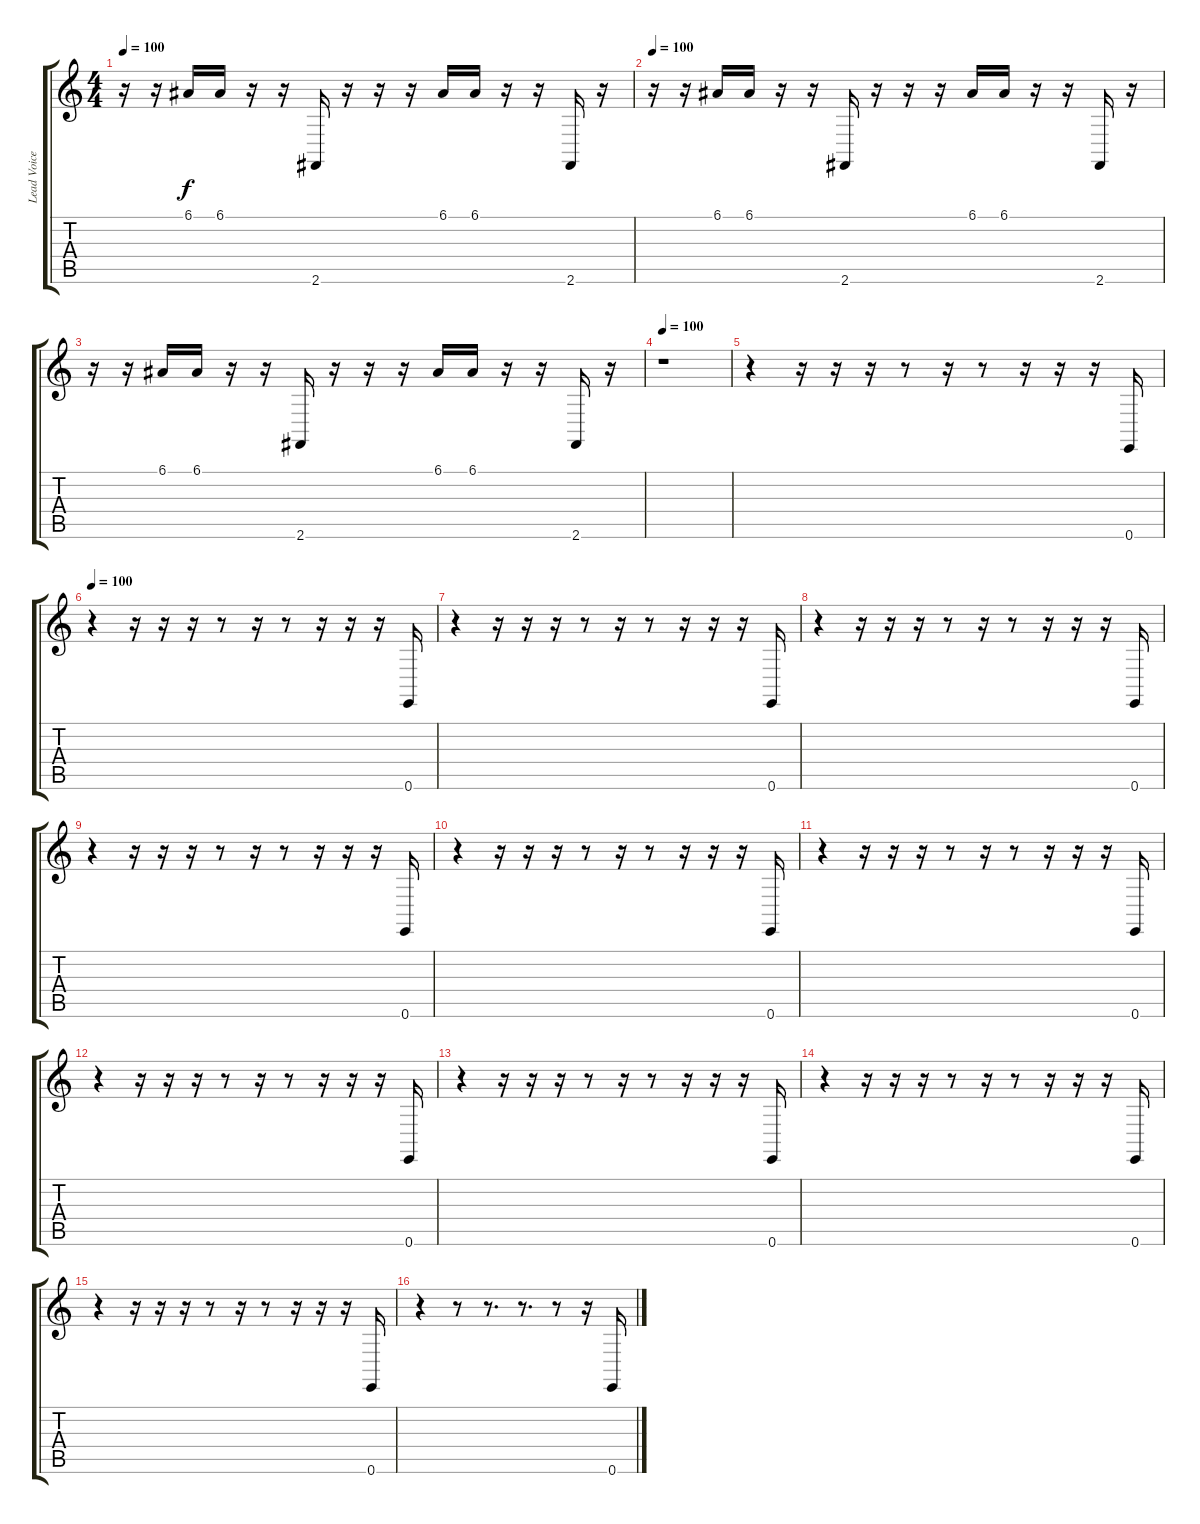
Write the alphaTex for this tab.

\track ("Lead Voice 3" "Lead Voice") {instrument lead6voice}
\staff {score tabs}
\tuning (E4 B3 G3 D3 A2 E2) {hide}
\ts (4 4)
\tempo 100
\clef g2
\ks c
r.16{dy f} r.16 6.1.16 6.1.16 r.16 r.16 2.6.16 r.16 r.16 r.16 6.1.16 6.1.16 r.16 r.16 2.6.16 r.16 |
\tempo 100
r.16 r.16 6.1.16 6.1.16 r.16 r.16 2.6.16 r.16 r.16 r.16 6.1.16 6.1.16 r.16 r.16 2.6.16 r.16 |
r.16 r.16 6.1.16 6.1.16 r.16 r.16 2.6.16 r.16 r.16 r.16 6.1.16 6.1.16 r.16 r.16 2.6.16 r.16 |
\tempo 100
r.1 |
r.4 r.16 r.16 r.16 r.8 r.16 r.8 r.16 r.16 r.16 0.6.16 |
\tempo 100
r.4 r.16 r.16 r.16 r.8 r.16 r.8 r.16 r.16 r.16 0.6.16 |
r.4 r.16 r.16 r.16 r.8 r.16 r.8 r.16 r.16 r.16 0.6.16 |
r.4 r.16 r.16 r.16 r.8 r.16 r.8 r.16 r.16 r.16 0.6.16 |
r.4 r.16 r.16 r.16 r.8 r.16 r.8 r.16 r.16 r.16 0.6.16 |
r.4 r.16 r.16 r.16 r.8 r.16 r.8 r.16 r.16 r.16 0.6.16 |
r.4 r.16 r.16 r.16 r.8 r.16 r.8 r.16 r.16 r.16 0.6.16 |
r.4 r.16 r.16 r.16 r.8 r.16 r.8 r.16 r.16 r.16 0.6.16 |
r.4 r.16 r.16 r.16 r.8 r.16 r.8 r.16 r.16 r.16 0.6.16 |
r.4 r.16 r.16 r.16 r.8 r.16 r.8 r.16 r.16 r.16 0.6.16 |
r.4 r.16 r.16 r.16 r.8 r.16 r.8 r.16 r.16 r.16 0.6.16 |
r.4 r.8 r.8{d} r.8{d} r.8 r.16 0.6.16
